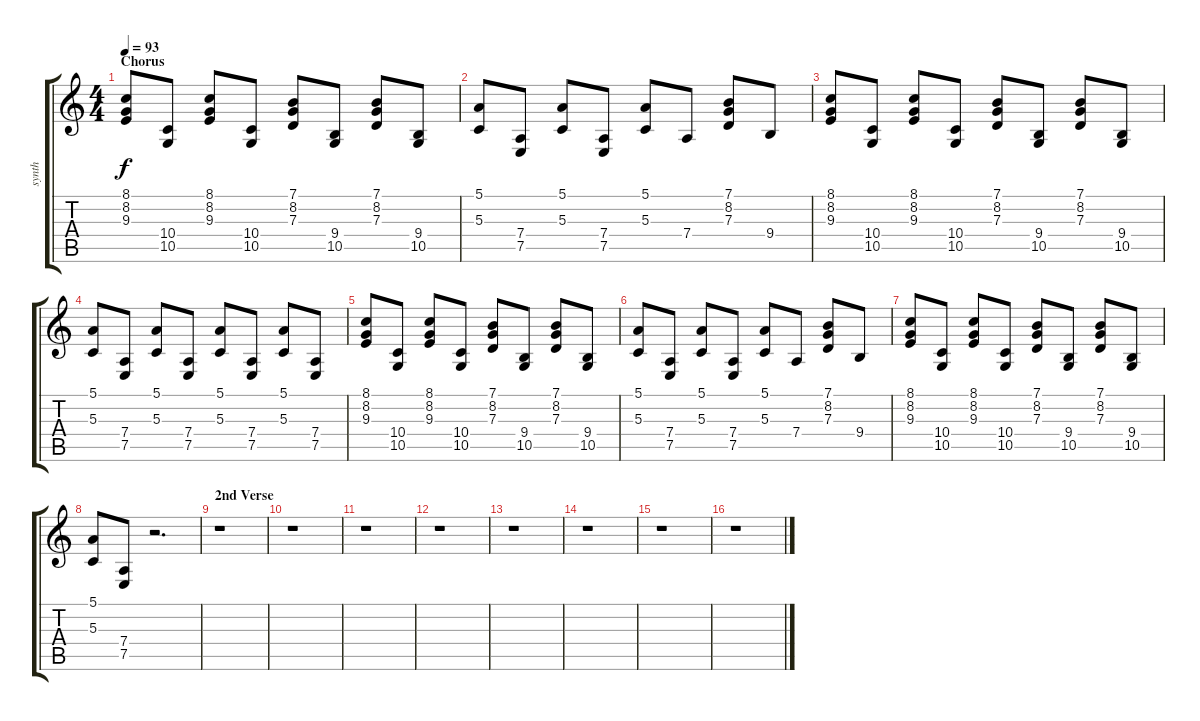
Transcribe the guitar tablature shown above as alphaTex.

\track ("synth" "synth") {instrument ocarina}
\staff {score tabs}
\tuning (E4 B3 G3 D3 A2 E2) {hide}
\ts (4 4)
\section ("" "Chorus")
\tempo 93
\clef g2
\ks c
(8.1 8.2 9.3).8{dy f} (10.4 10.5).8 (8.1 8.2 9.3).8 (10.4 10.5).8 (7.1 8.2 7.3).8 (9.4 10.5).8 (7.1 8.2 7.3).8 (9.4 10.5).8 |
(5.1 5.3).8 (7.4 7.5).8 (5.1 5.3).8 (7.4 7.5).8 (5.1 5.3).8 7.4.8 (7.1 8.2 7.3).8 9.4.8 |
(8.1 8.2 9.3).8 (10.4 10.5).8 (8.1 8.2 9.3).8 (10.4 10.5).8 (7.1 8.2 7.3).8 (9.4 10.5).8 (7.1 8.2 7.3).8 (9.4 10.5).8 |
(5.1 5.3).8 (7.4 7.5).8 (5.1 5.3).8 (7.4 7.5).8 (5.1 5.3).8 (7.4 7.5).8 (5.1 5.3).8 (7.4 7.5).8 |
(8.1 8.2 9.3).8 (10.4 10.5).8 (8.1 8.2 9.3).8 (10.4 10.5).8 (7.1 8.2 7.3).8 (9.4 10.5).8 (7.1 8.2 7.3).8 (9.4 10.5).8 |
(5.1 5.3).8 (7.4 7.5).8 (5.1 5.3).8 (7.4 7.5).8 (5.1 5.3).8 7.4.8 (7.1 8.2 7.3).8 9.4.8 |
(8.1 8.2 9.3).8 (10.4 10.5).8 (8.1 8.2 9.3).8 (10.4 10.5).8 (7.1 8.2 7.3).8 (9.4 10.5).8 (7.1 8.2 7.3).8 (9.4 10.5).8 |
(5.1 5.3).8 (7.4 7.5).8 r.2{d} |
\section ("" "2nd Verse")
r.1 |
r.1 |
r.1 |
r.1 |
r.1 |
r.1 |
r.1 |
r.1
